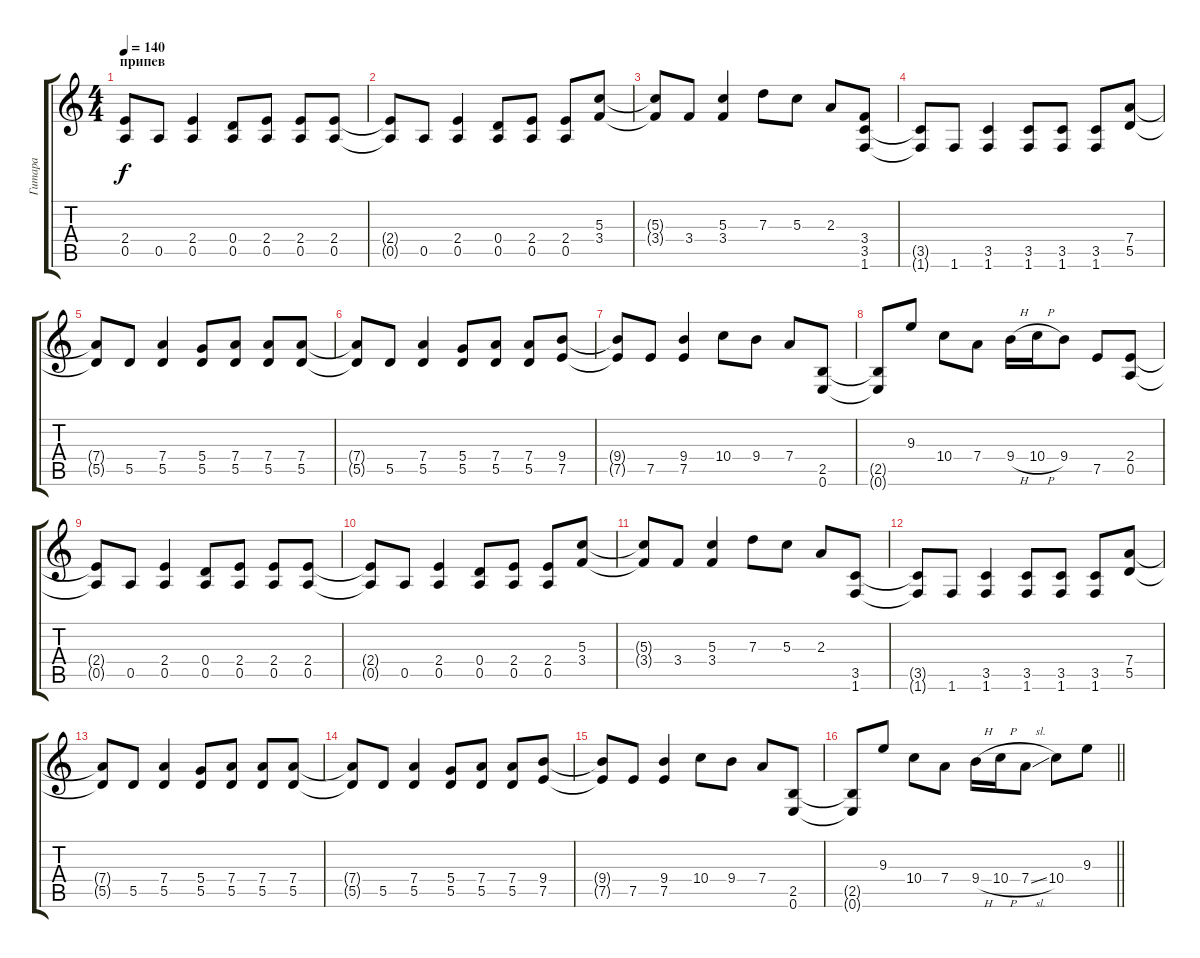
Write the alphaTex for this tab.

\track ("Гитара" "Гитара") {instrument distortionguitar}
\staff {score tabs}
\tuning (E4 B3 G3 D3 A2 E2) {hide}
\ts (4 4)
\section ("" "припев")
\tempo 140
\clef g2
\ks c
(2.4{t} 0.5{t}).8{dy f} 0.5.8 (2.4 0.5).4 (0.4 0.5).8 (2.4 0.5).8 (2.4 0.5).8 (2.4 0.5).8 |
(2.4{t} 0.5{t}).8 0.5.8 (2.4 0.5).4 (0.4 0.5).8 (2.4 0.5).8 (2.4 0.5).8 (5.3 3.4).8 |
(5.3{t} 3.4{t}).8 3.4.8 (5.3 3.4).4 7.3.8 5.3.8 2.3.8 (3.4 3.5 1.6).8 |
(3.5{t} 1.6{t}).8 1.6.8 (3.5 1.6).4 (3.5 1.6).8 (3.5 1.6).8 (3.5 1.6).8 (7.4 5.5).8 |
(7.4{t} 5.5{t}).8 5.5.8 (7.4 5.5).4 (5.4 5.5).8 (7.4 5.5).8 (7.4 5.5).8 (7.4 5.5).8 |
(7.4{t} 5.5{t}).8 5.5.8 (7.4 5.5).4 (5.4 5.5).8 (7.4 5.5).8 (7.4 5.5).8 (9.4 7.5).8 |
(9.4{t} 7.5{t}).8 7.5.8 (9.4 7.5).4 10.4.8 9.4.8 7.4.8 (2.5 0.6).8 |
(2.5{t} 0.6{t}).8 9.3.8 10.4.8 7.4.8 9.4{h}.16 10.4{h}.16 9.4.8 7.5.8 (2.4 0.5).8 |
(2.4{t} 0.5{t}).8 0.5.8 (2.4 0.5).4 (0.4 0.5).8 (2.4 0.5).8 (2.4 0.5).8 (2.4 0.5).8 |
(2.4{t} 0.5{t}).8 0.5.8 (2.4 0.5).4 (0.4 0.5).8 (2.4 0.5).8 (2.4 0.5).8 (5.3 3.4).8 |
(5.3{t} 3.4{t}).8 3.4.8 (5.3 3.4).4 7.3.8 5.3.8 2.3.8 (3.5 1.6).8 |
(3.5{t} 1.6{t}).8 1.6.8 (3.5 1.6).4 (3.5 1.6).8 (3.5 1.6).8 (3.5 1.6).8 (7.4 5.5).8 |
(7.4{t} 5.5{t}).8 5.5.8 (7.4 5.5).4 (5.4 5.5).8 (7.4 5.5).8 (7.4 5.5).8 (7.4 5.5).8 |
(7.4{t} 5.5{t}).8 5.5.8 (7.4 5.5).4 (5.4 5.5).8 (7.4 5.5).8 (7.4 5.5).8 (9.4 7.5).8 |
(9.4{t} 7.5{t}).8 7.5.8 (9.4 7.5).4 10.4.8 9.4.8 7.4.8 (2.5 0.6).8 |
\barLineRight lightlight
(2.5{t} 0.6{t}).8 9.3.8 10.4.8 7.4.8 9.4{h}.16 10.4{h}.16 7.4{sl}.8 10.4.8 9.3.8
